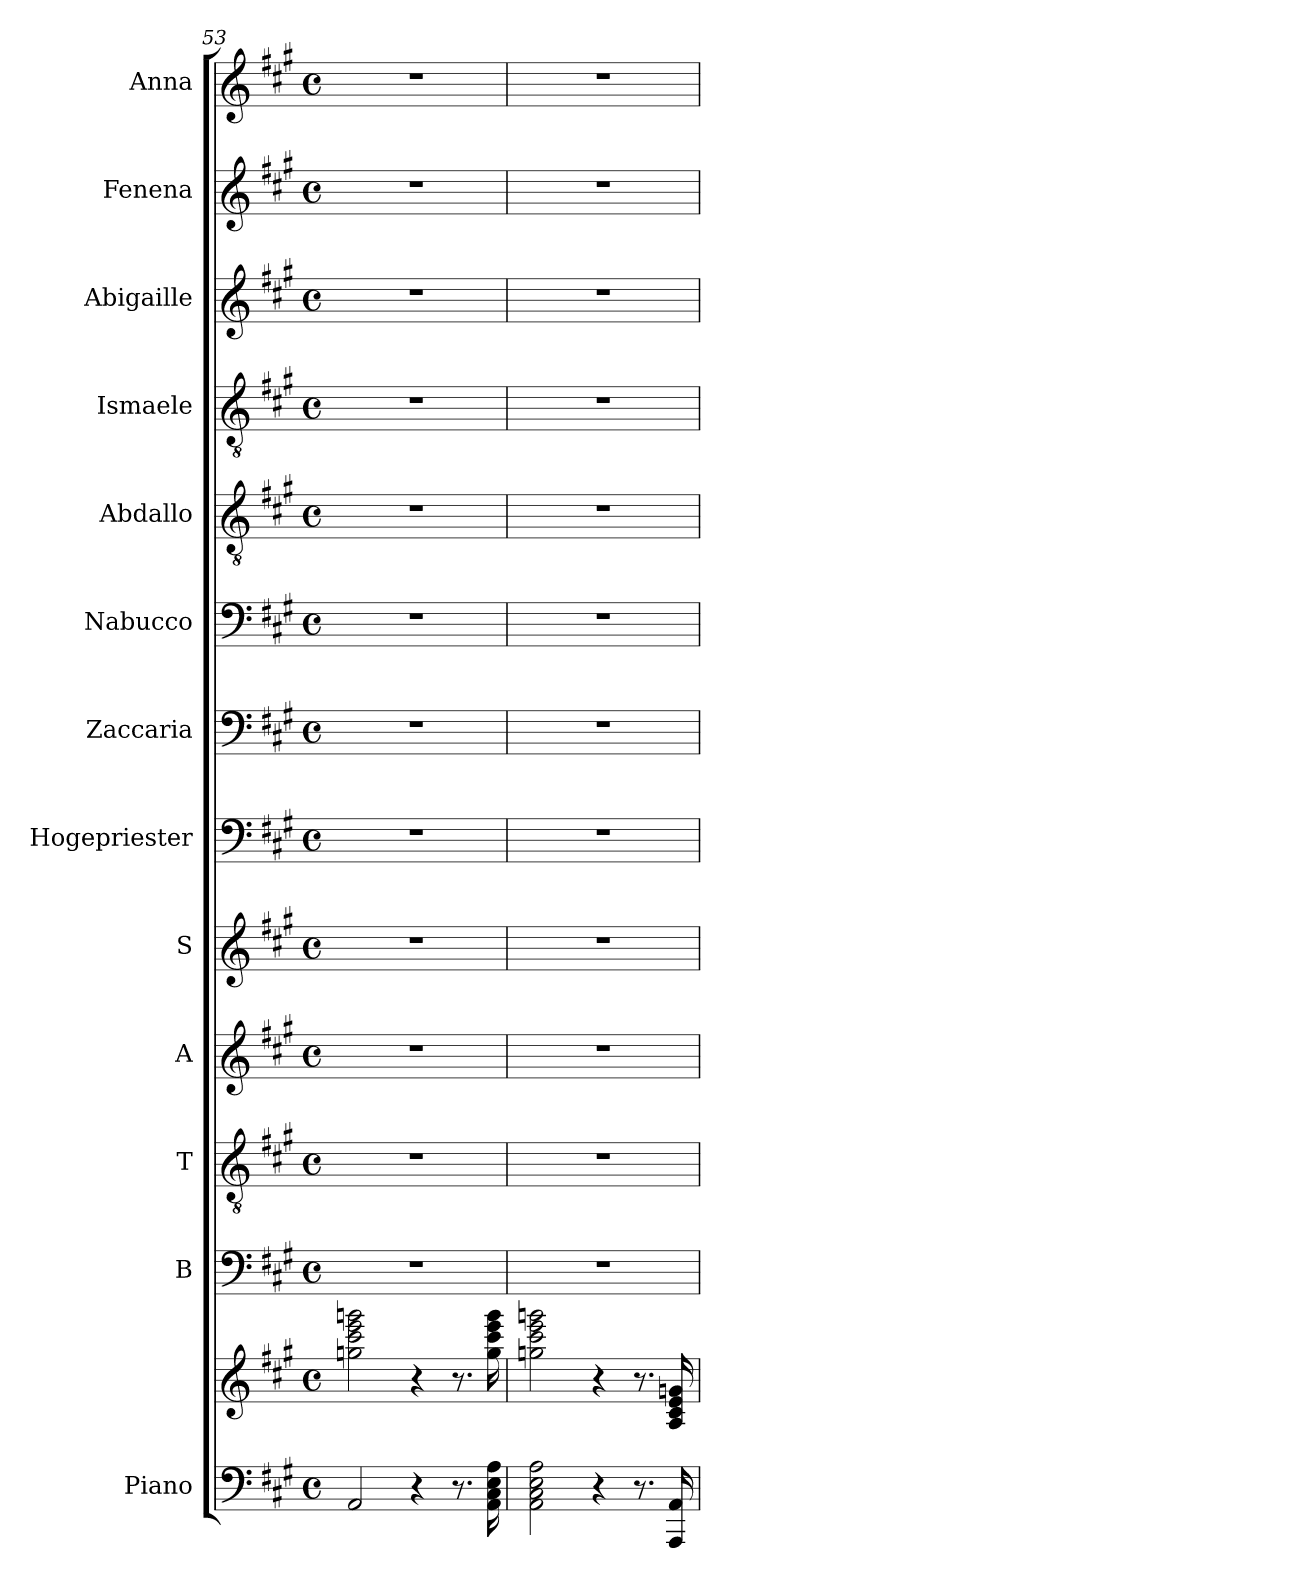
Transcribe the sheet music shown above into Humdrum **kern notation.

**kern	**kern	**kern	**kern	**kern	**kern	**kern	**kern	**kern	**kern	**kern	**kern	**kern	**kern
*part13	*part13	*part12	*part11	*part10	*part9	*part8	*part7	*part6	*part5	*part4	*part3	*part2	*part1
*staff14	*staff13	*staff12	*staff11	*staff10	*staff9	*staff8	*staff7	*staff6	*staff5	*staff4	*staff3	*staff2	*staff1
*I"Piano	*	*I"B	*I"T	*I"A	*I"S	*I"Hogepriester	*I"Zaccaria	*I"Nabucco	*I"Abdallo	*I"Ismaele	*I"Abigaille	*I"Fenena	*I"Anna
*I'Pno	*	*I'B	*I'T	*I'A	*I'S	*	*	*	*	*	*	*	*
*clefF4	*clefG2	*clefF4	*clefGv2	*clefG2	*clefG2	*clefF4	*clefF4	*clefF4	*clefGv2	*clefGv2	*clefG2	*clefG2	*clefG2
*k[f#c#g#]	*k[f#c#g#]	*k[f#c#g#]	*k[f#c#g#]	*k[f#c#g#]	*k[f#c#g#]	*k[f#c#g#]	*k[f#c#g#]	*k[f#c#g#]	*k[f#c#g#]	*k[f#c#g#]	*k[f#c#g#]	*k[f#c#g#]	*k[f#c#g#]
*M4/4	*M4/4	*M4/4	*M4/4	*M4/4	*M4/4	*M4/4	*M4/4	*M4/4	*M4/4	*M4/4	*M4/4	*M4/4	*M4/4
*met(c)	*met(c)	*met(c)	*met(c)	*met(c)	*met(c)	*met(c)	*met(c)	*met(c)	*met(c)	*met(c)	*met(c)	*met(c)	*met(c)
=53	=53	=53	=53	=53	=53	=53	=53	=53	=53	=53	=53	=53	=53
2AA/	2ggn\ 2ccc#\ 2eee\ 2gggn\	1r	1r	1r	1r	1r	1r	1r	1r	1r	1r	1r	1r
4r	4r	.	.	.	.	.	.	.	.	.	.	.	.
8.r	8.r	.	.	.	.	.	.	.	.	.	.	.	.
16AA\ 16C#\ 16E\ 16A\	16gg\ 16ccc#\ 16eee\ 16ggg\	.	.	.	.	.	.	.	.	.	.	.	.
=54	=54	=54	=54	=54	=54	=54	=54	=54	=54	=54	=54	=54	=54
2AA\ 2C#\ 2E\ 2A\	2ggn\ 2ccc#\ 2eee\ 2gggn\	1r	1r	1r	1r	1r	1r	1r	1r	1r	1r	1r	1r
4r	4r	.	.	.	.	.	.	.	.	.	.	.	.
8.r	8.r	.	.	.	.	.	.	.	.	.	.	.	.
16AAA/ 16AA/	16A/ 16c#/ 16e/ 16gn/	.	.	.	.	.	.	.	.	.	.	.	.
=	=	=	=	=	=	=	=	=	=	=	=	=	=
*-	*-	*-	*-	*-	*-	*-	*-	*-	*-	*-	*-	*-	*-
